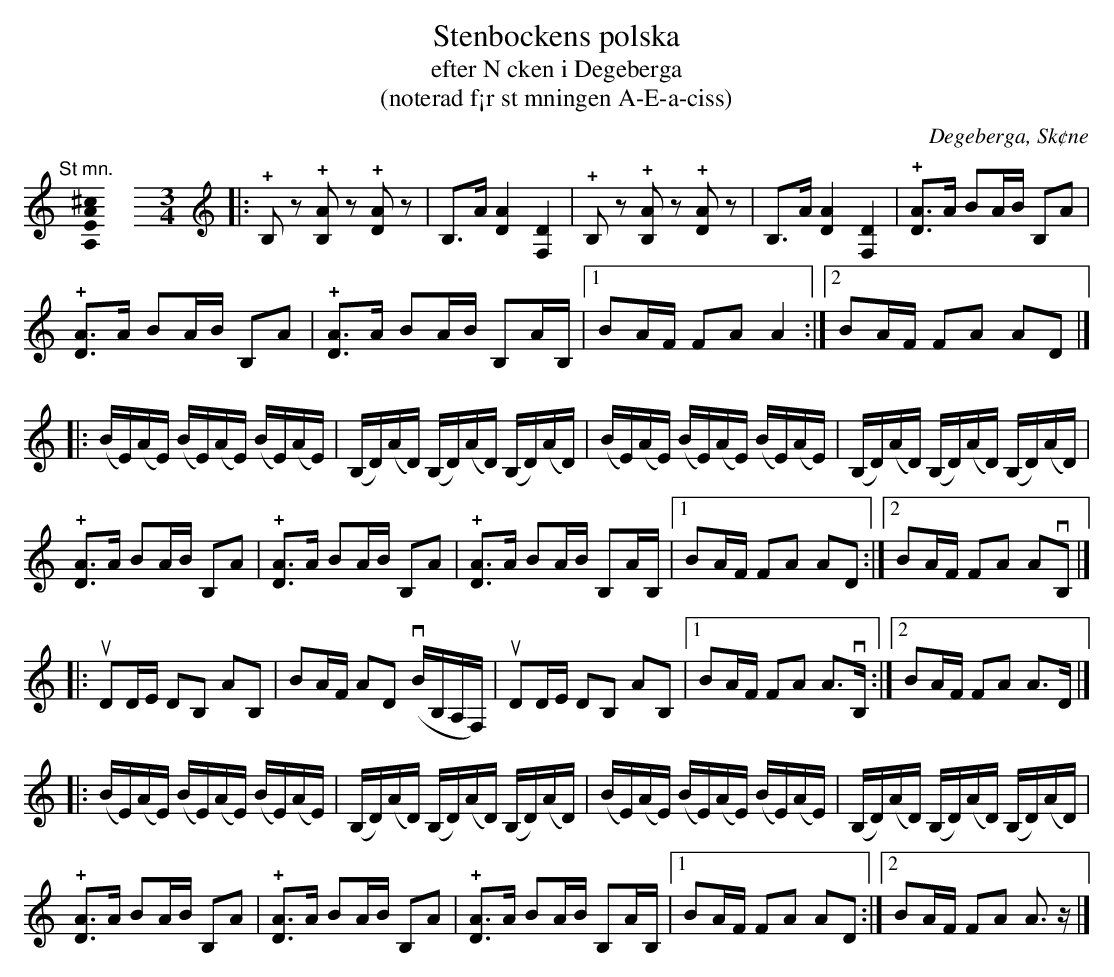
X:1
T:Stenbockens polska
T:efter N cken i Degeberga
T:(noterad f¡r st mningen A-E-a-ciss)
O:Degeberga, Sk¢ne
U:o=+open+
M:none
K:A
[K:C]
"@-20,30 St mn."[A,EA^c]0 \
[M:3/4]\
[L:1/4]\
[K:C clef=treble]\
[L:1/8]|: !+!B,z !+![AB,]z !+![DA]z | B,>A [DA]2 [F,D]2 | !+!B,z !+![AB,]z !+![DA]z | B,>A [DA]2 [F,D]2 | !+![DA]>A BA/B/ B,A |
 !+![DA]>A BA/B/ B,A | !+![DA]>A BA/B/ B,A/B,/ |1 BA/F/ FA A2 :|2 BA/F/ FA AD |]
[L:1/16]|: (BE)(AE) (BE)(AE) (BE)(AE) | (B,D)(AD) (B,D)(AD) (B,D)(AD) | (BE)(AE) (BE)(AE) (BE)(AE) | (B,D)(AD) (B,D)(AD) (B,D)(AD) |
[L:1/8] !+![DA]>A BA/B/ B,A | !+![DA]>A BA/B/ B,A | !+![DA]>A BA/B/ B,A/B,/ |1 BA/F/ FA AD :|2 BA/F/ FA AvB, |]
[L:1/8] |: uDD/E/ DB, AB, | BA/F/ AD v(B/B,/A,/F,/) | uDD/E/ DB, AB, |1 BA/F/ FA A>vB, :|2 BA/F/ FA A>D |]
[L:1/16]|: (BE)(AE) (BE)(AE) (BE)(AE) | (B,D)(AD) (B,D)(AD) (B,D)(AD) | (BE)(AE) (BE)(AE) (BE)(AE) | (B,D)(AD) (B,D)(AD) (B,D)(AD) |
[L:1/8] !+![DA]>A BA/B/ B,A | !+![DA]>A BA/B/ B,A | !+![DA]>A BA/B/ B,A/B,/ |1 BA/F/ FA AD :|2 BA/F/ FA A>z |]
